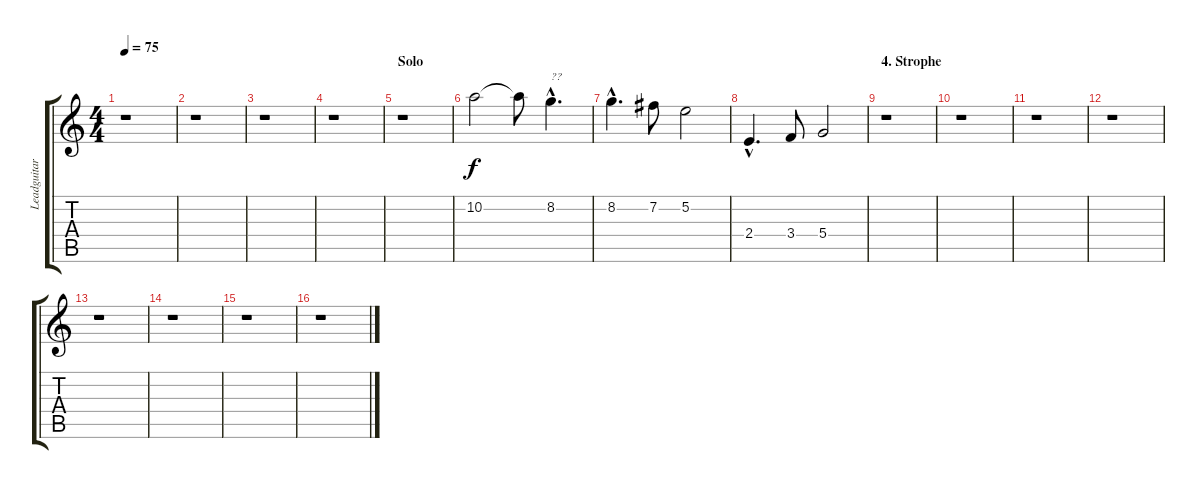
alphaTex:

\track ("Leadguitar" "Leadguitar") {instrument overdrivenguitar}
\staff {score tabs}
\tuning (E4 B3 G3 D3 A2 E2) {hide}
\ts (4 4)
\tempo 75
\clef g2
\ks c
r.1{dy f} |
r.1 |
r.1 |
r.1 |
\section ("" "Solo")
r.1 |
10.2.2 10.2{t}.8 8.2{hac}.4{d txt "??"} |
8.2{hac}.4{d} 7.2.8 5.2.2 |
2.4{hac}.4{d} 3.4.8 5.4.2 |
\section ("" "4. Strophe")
r.1 |
r.1 |
r.1 |
r.1 |
r.1 |
r.1 |
r.1 |
r.1
